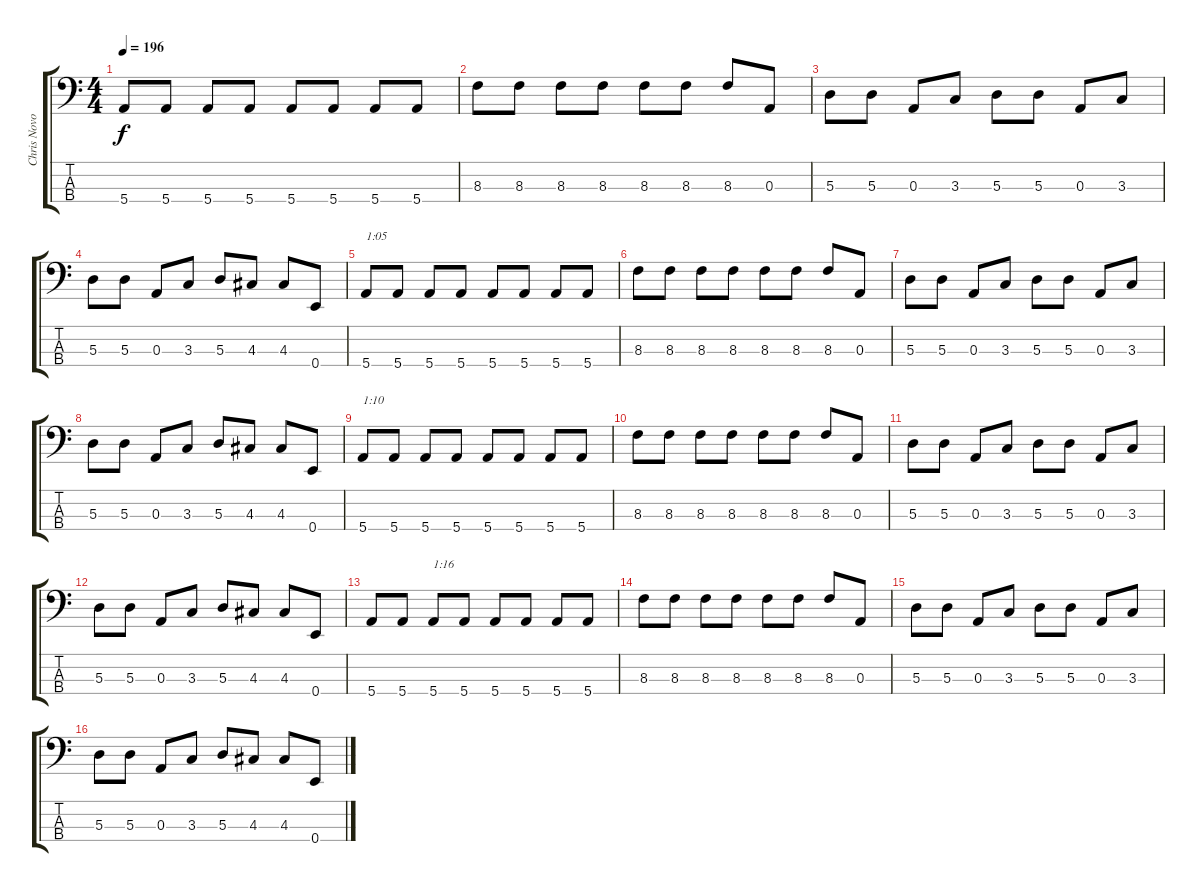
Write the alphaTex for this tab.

\track ("Chris Novoselic (Bass)" "Chris Novo") {instrument electricbassfinger}
\staff {score tabs}
\tuning (G2 D2 A1 E1) {hide}
\ts (4 4)
\tempo 196
\clef f4
\ks c
5.4.8{dy f} 5.4.8 5.4.8 5.4.8 5.4.8 5.4.8 5.4.8 5.4.8 |
8.3.8 8.3.8 8.3.8 8.3.8 8.3.8 8.3.8 8.3.8 0.3.8 |
5.3.8 5.3.8 0.3.8 3.3.8 5.3.8 5.3.8 0.3.8 3.3.8 |
5.3.8 5.3.8 0.3.8 3.3.8 5.3.8 4.3.8 4.3.8 0.4.8 |
5.4.8{txt "1:05"} 5.4.8 5.4.8 5.4.8 5.4.8 5.4.8 5.4.8 5.4.8 |
8.3.8 8.3.8 8.3.8 8.3.8 8.3.8 8.3.8 8.3.8 0.3.8 |
5.3.8 5.3.8 0.3.8 3.3.8 5.3.8 5.3.8 0.3.8 3.3.8 |
5.3.8 5.3.8 0.3.8 3.3.8 5.3.8 4.3.8 4.3.8 0.4.8 |
5.4.8{txt "1:10"} 5.4.8 5.4.8 5.4.8 5.4.8 5.4.8 5.4.8 5.4.8 |
8.3.8 8.3.8 8.3.8 8.3.8 8.3.8 8.3.8 8.3.8 0.3.8 |
5.3.8 5.3.8 0.3.8 3.3.8 5.3.8 5.3.8 0.3.8 3.3.8 |
5.3.8 5.3.8 0.3.8 3.3.8 5.3.8 4.3.8 4.3.8 0.4.8 |
5.4.8 5.4.8 5.4.8{txt "1:16"} 5.4.8 5.4.8 5.4.8 5.4.8 5.4.8 |
8.3.8 8.3.8 8.3.8 8.3.8 8.3.8 8.3.8 8.3.8 0.3.8 |
5.3.8 5.3.8 0.3.8 3.3.8 5.3.8 5.3.8 0.3.8 3.3.8 |
5.3.8 5.3.8 0.3.8 3.3.8 5.3.8 4.3.8 4.3.8 0.4.8
